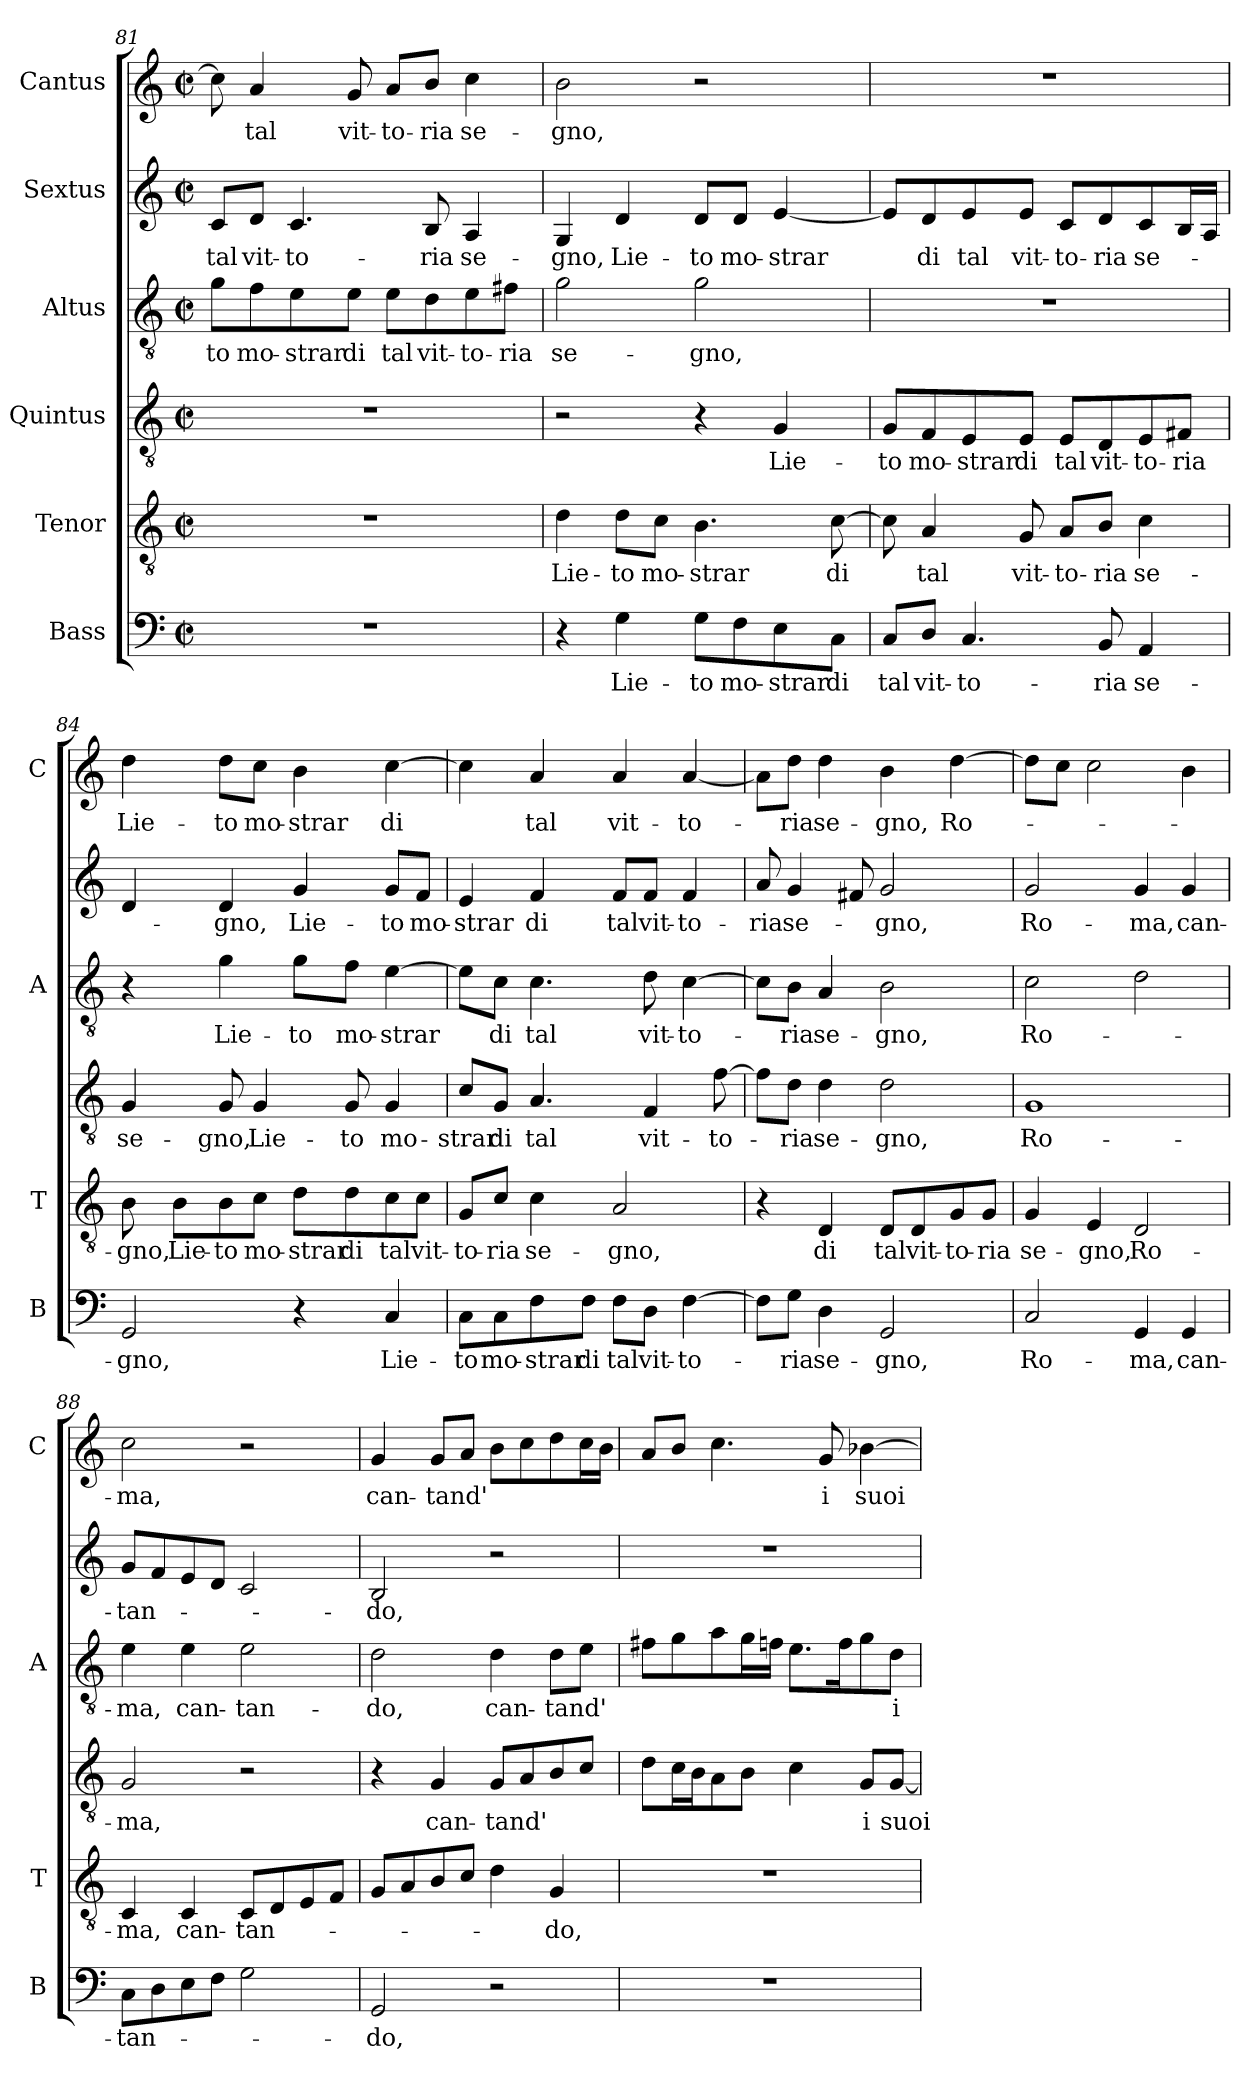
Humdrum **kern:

**kern	**text	**kern	**text	**kern	**text	**kern	**text	**kern	**text	**kern	**text
*part6	*part6	*part5	*part5	*part4	*part4	*part3	*part3	*part2	*part2	*part1	*part1
*staff6	*staff6	*staff5	*staff5	*staff4	*staff4	*staff3	*staff3	*staff2	*staff2	*staff1	*staff1
*I"Bass	*	*I"Tenor	*	*I"Quintus	*	*I"Altus	*	*I"Sextus	*	*I"Cantus	*
*I'B	*	*I'T	*	*	*	*I'A	*	*	*	*I'C	*
*clefF4	*	*clefGv2	*	*clefGv2	*	*clefGv2	*	*clefG2	*	*clefG2	*
*k[]	*	*k[]	*	*k[]	*	*k[]	*	*k[]	*	*k[]	*
*C:	*	*C:	*	*C:	*	*C:	*	*C:	*	*C:	*
*M2/2	*	*M2/2	*	*M2/2	*	*M2/2	*	*M2/2	*	*M2/2	*
*met(c|)	*	*met(c|)	*	*met(c|)	*	*met(c|)	*	*met(c|)	*	*met(c|)	*
=81	=81	=81	=81	=81	=81	=81	=81	=81	=81	=81	=81
1r	.	1r	.	1r	.	8g\L	-to	8c/L	tal	8cc\]	.
.	.	.	.	.	.	8f\	mo-	8d/J	vit-	4a/	tal
.	.	.	.	.	.	8e\	-strar	4.c/	-to-	.	.
.	.	.	.	.	.	8e\J	di	.	.	8g/	vit-
.	.	.	.	.	.	8e\L	tal	.	.	8a/L	-to-
.	.	.	.	.	.	8d\	vit-	8B/	-ria	8b/J	-ria
.	.	.	.	.	.	8e\	-to-	4A/	se-	4cc\	se-
.	.	.	.	.	.	8f#X\J	-ria	.	.	.	.
=82	=82	=82	=82	=82	=82	=82	=82	=82	=82	=82	=82
4r	.	4d\	Lie-	2r	.	2g\	se-	4G/	-gno,	2b\	-gno,
4G\	Lie-	8d\L	-to	.	.	.	.	4d/	Lie-	.	.
.	.	8c\J	mo-	.	.	.	.	.	.	.	.
8G\L	-to	4.B\	-strar	4r	.	2g\	-gno,	8d/L	-to	2r	.
8F\	mo-	.	.	.	.	.	.	8d/J	mo-	.	.
8E\	-strar	.	.	4G/	Lie-	.	.	[4e/	-strar	.	.
8C\J	di	[8c\	di	.	.	.	.	.	.	.	.
!!LO:PB:g=z
=83	=83	=83	=83	=83	=83	=83	=83	=83	=83	=83	=83
8C/L	tal	8c\]	.	8G/L	-to	1r	.	8e/L]	.	1r	.
8D/J	vit-	4A/	tal	8F/	mo-	.	.	8d/	di	.	.
4.C/	-to-	.	.	8E/	-strar	.	.	8e/	tal	.	.
.	.	8G/	vit-	8E/J	di	.	.	8e/J	vit-	.	.
.	.	8A/L	-to-	8E/L	tal	.	.	8c/L	-to-	.	.
8BB/	-ria	8B/J	-ria	8D/	vit-	.	.	8d/	-ria	.	.
4AA/	se-	4c\	se-	8E/	-to-	.	.	8c/	se-	.	.
.	.	.	.	8F#X/J	-ria	.	.	16B/L	.	.	.
.	.	.	.	.	.	.	.	16A/JJ	.	.	.
=84	=84	=84	=84	=84	=84	=84	=84	=84	=84	=84	=84
2GG/	-gno,	8B\	-gno,	4G/	se-	4r	.	4d/	.	4dd\	Lie-
.	.	8B\L	Lie-	.	.	.	.	.	.	.	.
.	.	8B\	-to	8G/	-gno,	4g\	Lie-	4d/	-gno,	8dd\L	-to
.	.	8c\J	mo-	4G/	Lie-	.	.	.	.	8cc\J	mo-
4r	.	8d\L	-strar	.	.	8g\L	-to	4g/	Lie-	4b\	-strar
.	.	8d\	di	8G/	-to	8f\J	mo-	.	.	.	.
4C/	Lie-	8c\	tal	4G/	mo-	[4e\	-strar	8g/L	-to	[4cc\	di
.	.	8c\J	vit-	.	.	.	.	8f/J	mo-	.	.
=85	=85	=85	=85	=85	=85	=85	=85	=85	=85	=85	=85
8C\L	-to	8G/L	-to-	8c/L	-strar	8e\L]	.	4e/	-strar	4cc\]	.
8C\	mo-	8c/J	-ria	8G/J	di	8c\J	di	.	.	.	.
8F\	-strar	4c\	se-	4.A/	tal	4.c\	tal	4f/	di	4a/	tal
8F\J	di	.	.	.	.	.	.	.	.	.	.
8F\L	tal	2A/	-gno,	.	.	.	.	8f/L	tal	4a/	vit-
8D\J	vit-	.	.	4F/	vit-	8d\	vit-	8f/J	vit-	.	.
[4F\	-to-	.	.	.	.	[4c\	-to-	4f/	-to-	[4a/	-to-
.	.	.	.	[8f\	-to-	.	.	.	.	.	.
!!LO:LB:g=z
=86	=86	=86	=86	=86	=86	=86	=86	=86	=86	=86	=86
8F\L]	.	4r	.	8f\L]	.	8c\L]	.	8a/	-ria	8a\L]	.
8G\J	-ria	.	.	8d\J	-ria	8B\J	-ria	4g/	se-	8dd\J	-ria
4D\	se-	4D/	di	4d\	se-	4A/	se-	.	.	4dd\	se-
.	.	.	.	.	.	.	.	8f#X/	.	.	.
2GG/	-gno,	8D/L	tal	2d\	-gno,	2B\	-gno,	2g/	-gno,	4b\	-gno,
.	.	8D/	vit-	.	.	.	.	.	.	.	.
.	.	8G/	-to-	.	.	.	.	.	.	[4dd\	Ro-
.	.	8G/J	-ria	.	.	.	.	.	.	.	.
=87	=87	=87	=87	=87	=87	=87	=87	=87	=87	=87	=87
2C/	Ro-	4G/	se-	1G	Ro-	2c\	Ro-	2g/	Ro-	8dd\L]	.
.	.	.	.	.	.	.	.	.	.	8cc\J	.
.	.	4E/	-gno,	.	.	.	.	.	.	2cc\	.
4GG/	-ma,	2D/	Ro-	.	.	2d\	.	4g/	-ma,	.	.
4GG/	can-	.	.	.	.	.	.	4g/	can-	4b\	.
=88	=88	=88	=88	=88	=88	=88	=88	=88	=88	=88	=88
8C\L	-tan-	4C/	-ma,	2G/	-ma,	4e\	-ma,	8g/L	-tan-	2cc\	-ma,
8D\	.	.	.	.	.	.	.	8f/	.	.	.
8E\	.	4C/	can-	.	.	4e\	can-	8e/	.	.	.
8F\J	.	.	.	.	.	.	.	8d/J	.	.	.
2G\	.	8C/L	-tan-	2r	.	2e\	-tan-	2c/	.	2r	.
.	.	8D/	.	.	.	.	.	.	.	.	.
.	.	8E/	.	.	.	.	.	.	.	.	.
.	.	8F/J	.	.	.	.	.	.	.	.	.
=89	=89	=89	=89	=89	=89	=89	=89	=89	=89	=89	=89
2GG/	-do,	8G/L	.	4r	.	2d\	-do,	2B/	-do,	4g/	can-
.	.	8A/	.	.	.	.	.	.	.	.	.
.	.	8B/	.	4G/	can-	.	.	.	.	8g/L	-tand'
.	.	8c/J	.	.	.	.	.	.	.	8a/J	.
2r	.	4d\	.	8G/L	-tand'	4d\	can-	2r	.	8b\L	.
.	.	.	.	8A/	.	.	.	.	.	8cc\	.
.	.	4G/	-do,	8B/	.	8d\L	-tand'	.	.	8dd\	.
.	.	.	.	8c/J	.	8e\J	.	.	.	16cc\L	.
.	.	.	.	.	.	.	.	.	.	16b\JJ	.
!!LO:PB:g=z
=90	=90	=90	=90	=90	=90	=90	=90	=90	=90	=90	=90
1r	.	1r	.	8d\L	.	8f#X\L	.	1r	.	8a/L	.
.	.	.	.	16c\L	.	8g\	.	.	.	8b/J	.
.	.	.	.	16B\J	.	.	.	.	.	.	.
.	.	.	.	8A\	.	8a\	.	.	.	4.cc\	.
.	.	.	.	8B\J	.	16g\L	.	.	.	.	.
.	.	.	.	.	.	16fn\JJ	.	.	.	.	.
.	.	.	.	4c\	.	8.e\L	.	.	.	.	.
.	.	.	.	.	.	.	.	.	.	8g/	i
.	.	.	.	.	.	16f\k	.	.	.	.	.
.	.	.	.	8G/L	i	8g\	.	.	.	[4b-X\	suoi
.	.	.	.	[8G/J	suoi	8d\J	i	.	.	.	.
=	=	=	=	=	=	=	=	=	=	=	=
*-	*-	*-	*-	*-	*-	*-	*-	*-	*-	*-	*-
